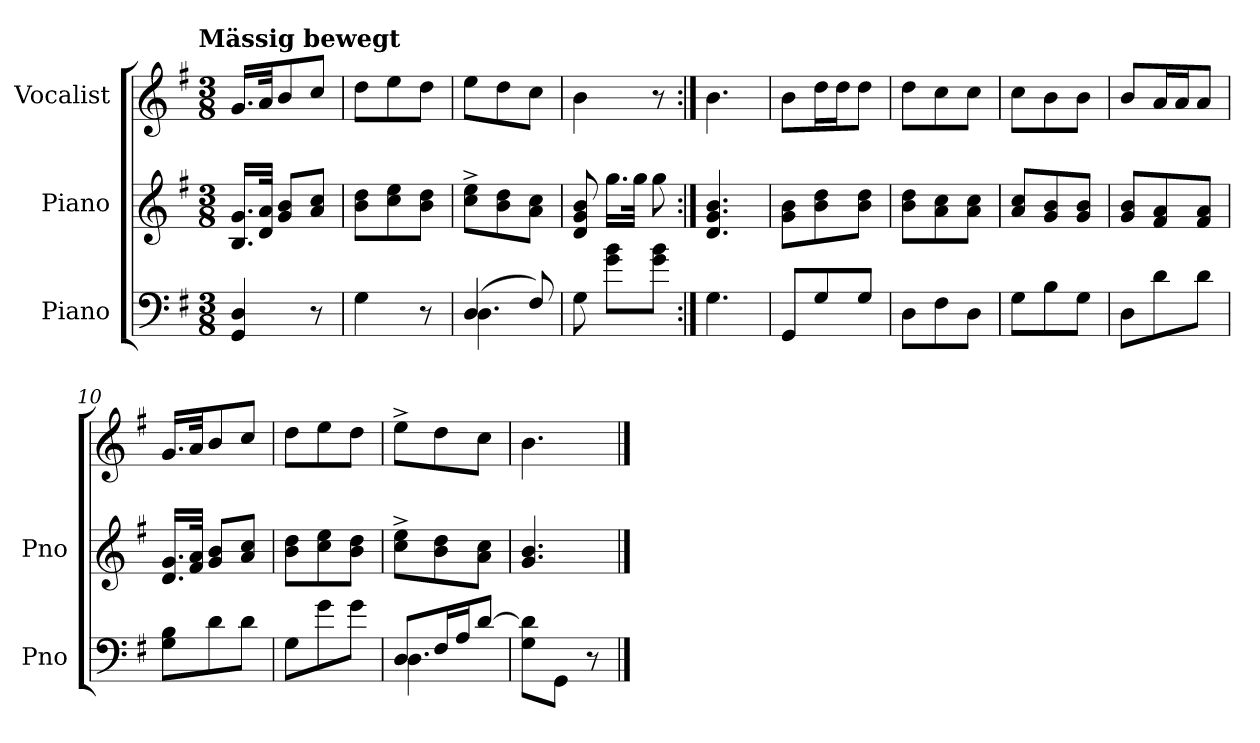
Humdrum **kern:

**kern	**kern	**kern
*part3	*part2	*part1
*staff3	*staff2	*staff1
*I"Piano	*I"Piano	*I"Vocalist
*I'Pno	*I'Pno	*
*clefF4	*clefG2	*clefG2
*k[f#]	*k[f#]	*k[f#]
*G:	*G:	*G:
!!LO:TX:omd:t=Mässig bewegt
*M3/8	*M3/8	*M3/8
*MM72	*MM72	*MM72
=1	=1	=1
4GG 4D	16.B 16.gLL	16.g/LL
.	32d 32aJJk	32a/Jk
.	8g 8bL	8b/
8r	8a 8ccJ	8cc/J
=2	=2	=2
4G	8b 8ddL	8dd\L
.	8cc 8ee	8ee\
8r	8b 8ddJ	8dd\J
=3	=3	=3
*^	*	*
(4D	4.D	8cc^ 8ee^L	8ee\L
.	.	8b 8dd	8dd\
8F#)	.	8a 8ccJ	8cc\J
*v	*v	*	*
=4	=4	=4
8G	8d 8g 8b	4b
8g 8bL	16.ggLL	.
.	32ggJJk	.
8g 8bJ	8gg	8r
=5:|!	=5:|!	=5:|!
4.G	4.d 4.g 4.b	4.b
=6	=6	=6
8GGL	8g 8bL	8b\L
8G	8b 8dd	16dd\L
.	.	16dd\J
8GJ	8b 8ddJ	8dd\J
=7	=7	=7
8DL	8b 8ddL	8dd\L
8F#	8a 8cc	8cc\
8DJ	8a 8ccJ	8cc\J
=8	=8	=8
8GL	8a 8ccL	8cc\L
8B	8g 8b	8b\
8GJ	8g 8bJ	8b\J
=9	=9	=9
8DL	8g 8bL	8b/L
8d	8f# 8a	16a/L
.	.	16a/J
8dJ	8f# 8aJ	8a/J
=10	=10	=10
8G 8BL	16.d 16.gLL	16.g/LL
.	32f# 32aJJk	32a/Jk
8d	8g 8bL	8b/
8dJ	8a 8ccJ	8cc/J
=11	=11	=11
8GL	8b 8ddL	8dd\L
8g	8cc 8ee	8ee\
8gJ	8b 8ddJ	8dd\J
=12	=12	=12
*^	*	*
8DL	4.D	8cc^ 8ee^L	8ee^\L
16F#L	.	8b 8dd	8dd\
16AJ	.	.	.
[8dJ	.	8a 8ccJ	8cc\J
*v	*v	*	*
=13	=13	=13
8G 8d]L	4.g 4.b	4.b
8GGJ	.	.
8r	.	.
==	==	==
*-	*-	*-
